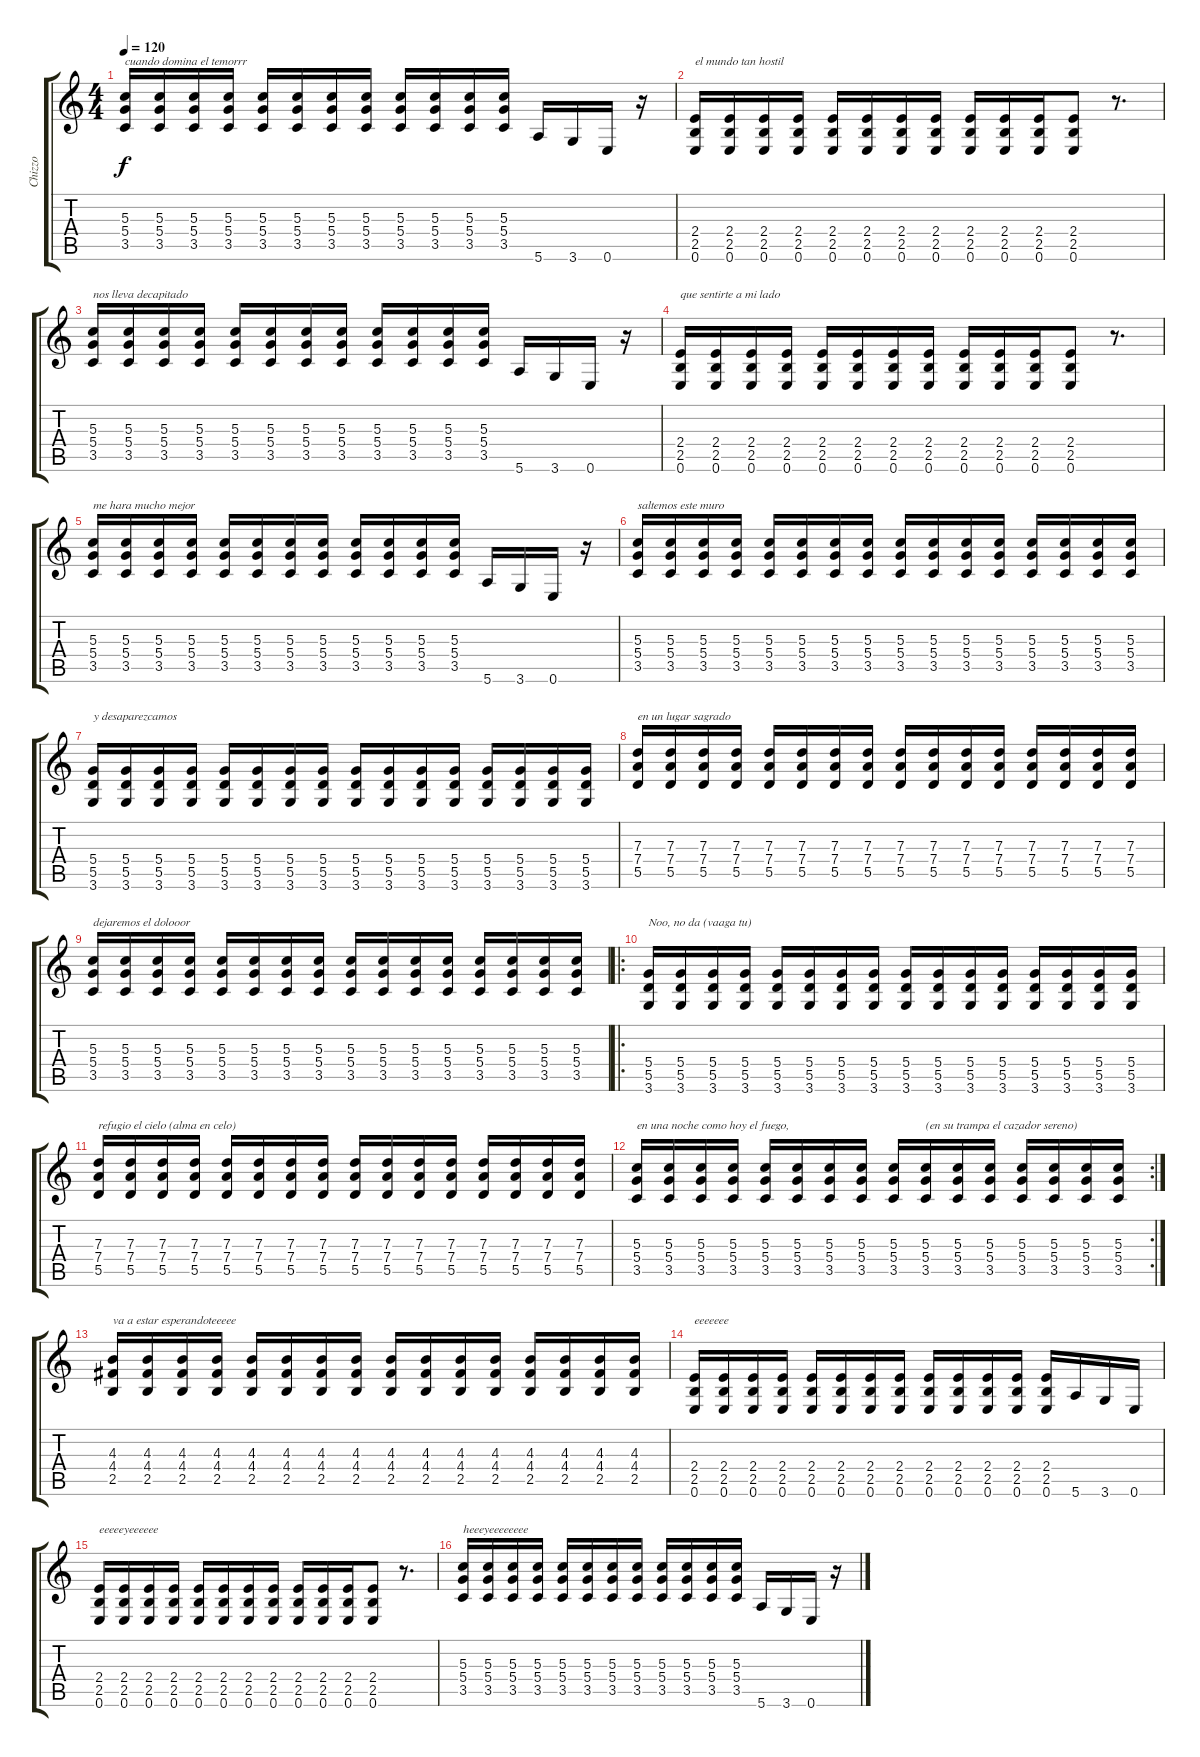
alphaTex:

\track ("Chizzo" "Chizzo") {instrument distortionguitar}
\staff {score tabs}
\tuning (E4 B3 G3 D3 A2 E2) {hide}
\ts (4 4)
\tempo 120
\clef g2
\ks c
(5.3 5.4 3.5).16{txt "cuando domina el temorrr" dy f} (5.3 5.4 3.5).16 (5.3 5.4 3.5).16 (5.3 5.4 3.5).16 (5.3 5.4 3.5).16 (5.3 5.4 3.5).16 (5.3 5.4 3.5).16 (5.3 5.4 3.5).16 (5.3 5.4 3.5).16 (5.3 5.4 3.5).16 (5.3 5.4 3.5).16 (5.3 5.4 3.5).16 5.6.16 3.6.16 0.6.16 r.16 |
(2.4 2.5 0.6).16{txt "el mundo tan hostil"} (2.4 2.5 0.6).16 (2.4 2.5 0.6).16 (2.4 2.5 0.6).16 (2.4 2.5 0.6).16 (2.4 2.5 0.6).16 (2.4 2.5 0.6).16 (2.4 2.5 0.6).16 (2.4 2.5 0.6).16 (2.4 2.5 0.6).16 (2.4 2.5 0.6).16 (2.4 2.5 0.6).8 r.8{d} |
(5.3 5.4 3.5).16{txt "nos lleva decapitado"} (5.3 5.4 3.5).16 (5.3 5.4 3.5).16 (5.3 5.4 3.5).16 (5.3 5.4 3.5).16 (5.3 5.4 3.5).16 (5.3 5.4 3.5).16 (5.3 5.4 3.5).16 (5.3 5.4 3.5).16 (5.3 5.4 3.5).16 (5.3 5.4 3.5).16 (5.3 5.4 3.5).16 5.6.16 3.6.16 0.6.16 r.16 |
(2.4 2.5 0.6).16{txt "que sentirte a mi lado"} (2.4 2.5 0.6).16 (2.4 2.5 0.6).16 (2.4 2.5 0.6).16 (2.4 2.5 0.6).16 (2.4 2.5 0.6).16 (2.4 2.5 0.6).16 (2.4 2.5 0.6).16 (2.4 2.5 0.6).16 (2.4 2.5 0.6).16 (2.4 2.5 0.6).16 (2.4 2.5 0.6).8 r.8{d} |
(5.3 5.4 3.5).16{txt "me hara mucho mejor"} (5.3 5.4 3.5).16 (5.3 5.4 3.5).16 (5.3 5.4 3.5).16 (5.3 5.4 3.5).16 (5.3 5.4 3.5).16 (5.3 5.4 3.5).16 (5.3 5.4 3.5).16 (5.3 5.4 3.5).16 (5.3 5.4 3.5).16 (5.3 5.4 3.5).16 (5.3 5.4 3.5).16 5.6.16 3.6.16 0.6.16 r.16 |
(5.3 5.4 3.5).16{txt "saltemos este muro"} (5.3 5.4 3.5).16 (5.3 5.4 3.5).16 (5.3 5.4 3.5).16 (5.3 5.4 3.5).16 (5.3 5.4 3.5).16 (5.3 5.4 3.5).16 (5.3 5.4 3.5).16 (5.3 5.4 3.5).16 (5.3 5.4 3.5).16 (5.3 5.4 3.5).16 (5.3 5.4 3.5).16 (5.3 5.4 3.5).16 (5.3 5.4 3.5).16 (5.3 5.4 3.5).16 (5.3 5.4 3.5).16 |
(5.4 5.5 3.6).16{txt "y desaparezcamos"} (5.4 5.5 3.6).16 (5.4 5.5 3.6).16 (5.4 5.5 3.6).16 (5.4 5.5 3.6).16 (5.4 5.5 3.6).16 (5.4 5.5 3.6).16 (5.4 5.5 3.6).16 (5.4 5.5 3.6).16 (5.4 5.5 3.6).16 (5.4 5.5 3.6).16 (5.4 5.5 3.6).16 (5.4 5.5 3.6).16 (5.4 5.5 3.6).16 (5.4 5.5 3.6).16 (5.4 5.5 3.6).16 |
(7.3 7.4 5.5).16{txt "en un lugar sagrado"} (7.3 7.4 5.5).16 (7.3 7.4 5.5).16 (7.3 7.4 5.5).16 (7.3 7.4 5.5).16 (7.3 7.4 5.5).16 (7.3 7.4 5.5).16 (7.3 7.4 5.5).16 (7.3 7.4 5.5).16 (7.3 7.4 5.5).16 (7.3 7.4 5.5).16 (7.3 7.4 5.5).16 (7.3 7.4 5.5).16 (7.3 7.4 5.5).16 (7.3 7.4 5.5).16 (7.3 7.4 5.5).16 |
(5.3 5.4 3.5).16{txt "dejaremos el dolooor"} (5.3 5.4 3.5).16 (5.3 5.4 3.5).16 (5.3 5.4 3.5).16 (5.3 5.4 3.5).16 (5.3 5.4 3.5).16 (5.3 5.4 3.5).16 (5.3 5.4 3.5).16 (5.3 5.4 3.5).16 (5.3 5.4 3.5).16 (5.3 5.4 3.5).16 (5.3 5.4 3.5).16 (5.3 5.4 3.5).16 (5.3 5.4 3.5).16 (5.3 5.4 3.5).16 (5.3 5.4 3.5).16 |
\ro
(5.4 5.5 3.6).16{txt "Noo, no da (vaaga tu)"} (5.4 5.5 3.6).16 (5.4 5.5 3.6).16 (5.4 5.5 3.6).16 (5.4 5.5 3.6).16 (5.4 5.5 3.6).16 (5.4 5.5 3.6).16 (5.4 5.5 3.6).16 (5.4 5.5 3.6).16 (5.4 5.5 3.6).16 (5.4 5.5 3.6).16 (5.4 5.5 3.6).16 (5.4 5.5 3.6).16 (5.4 5.5 3.6).16 (5.4 5.5 3.6).16 (5.4 5.5 3.6).16 |
(7.3 7.4 5.5).16{txt "refugio el cielo (alma en celo)"} (7.3 7.4 5.5).16 (7.3 7.4 5.5).16 (7.3 7.4 5.5).16 (7.3 7.4 5.5).16 (7.3 7.4 5.5).16 (7.3 7.4 5.5).16 (7.3 7.4 5.5).16 (7.3 7.4 5.5).16 (7.3 7.4 5.5).16 (7.3 7.4 5.5).16 (7.3 7.4 5.5).16 (7.3 7.4 5.5).16 (7.3 7.4 5.5).16 (7.3 7.4 5.5).16 (7.3 7.4 5.5).16 |
\rc 2
(5.3 5.4 3.5).16{txt "en una noche como hoy el fuego,"} (5.3 5.4 3.5).16 (5.3 5.4 3.5).16 (5.3 5.4 3.5).16 (5.3 5.4 3.5).16 (5.3 5.4 3.5).16 (5.3 5.4 3.5).16 (5.3 5.4 3.5).16 (5.3 5.4 3.5).16 (5.3 5.4 3.5).16{txt "(en su trampa el cazador sereno)"} (5.3 5.4 3.5).16 (5.3 5.4 3.5).16 (5.3 5.4 3.5).16 (5.3 5.4 3.5).16 (5.3 5.4 3.5).16 (5.3 5.4 3.5).16 |
(4.3 4.4 2.5).16{txt "va a estar esperandoteeeee"} (4.3 4.4 2.5).16 (4.3 4.4 2.5).16 (4.3 4.4 2.5).16 (4.3 4.4 2.5).16 (4.3 4.4 2.5).16 (4.3 4.4 2.5).16 (4.3 4.4 2.5).16 (4.3 4.4 2.5).16 (4.3 4.4 2.5).16 (4.3 4.4 2.5).16 (4.3 4.4 2.5).16 (4.3 4.4 2.5).16 (4.3 4.4 2.5).16 (4.3 4.4 2.5).16 (4.3 4.4 2.5).16 |
(2.4 2.5 0.6).16{txt "eeeeeee"} (2.4 2.5 0.6).16 (2.4 2.5 0.6).16 (2.4 2.5 0.6).16 (2.4 2.5 0.6).16 (2.4 2.5 0.6).16 (2.4 2.5 0.6).16 (2.4 2.5 0.6).16 (2.4 2.5 0.6).16 (2.4 2.5 0.6).16 (2.4 2.5 0.6).16 (2.4 2.5 0.6).16 (2.4 2.5 0.6).16 5.6.16 3.6.16 0.6.16 |
(2.4 2.5 0.6).16{txt "eeeeeyeeeeee"} (2.4 2.5 0.6).16 (2.4 2.5 0.6).16 (2.4 2.5 0.6).16 (2.4 2.5 0.6).16 (2.4 2.5 0.6).16 (2.4 2.5 0.6).16 (2.4 2.5 0.6).16 (2.4 2.5 0.6).16 (2.4 2.5 0.6).16 (2.4 2.5 0.6).16 (2.4 2.5 0.6).8 r.8{d} |
(5.3 5.4 3.5).16{txt "heeeyeeeeeeee"} (5.3 5.4 3.5).16 (5.3 5.4 3.5).16 (5.3 5.4 3.5).16 (5.3 5.4 3.5).16 (5.3 5.4 3.5).16 (5.3 5.4 3.5).16 (5.3 5.4 3.5).16 (5.3 5.4 3.5).16 (5.3 5.4 3.5).16 (5.3 5.4 3.5).16 (5.3 5.4 3.5).16 5.6.16 3.6.16 0.6.16 r.16
